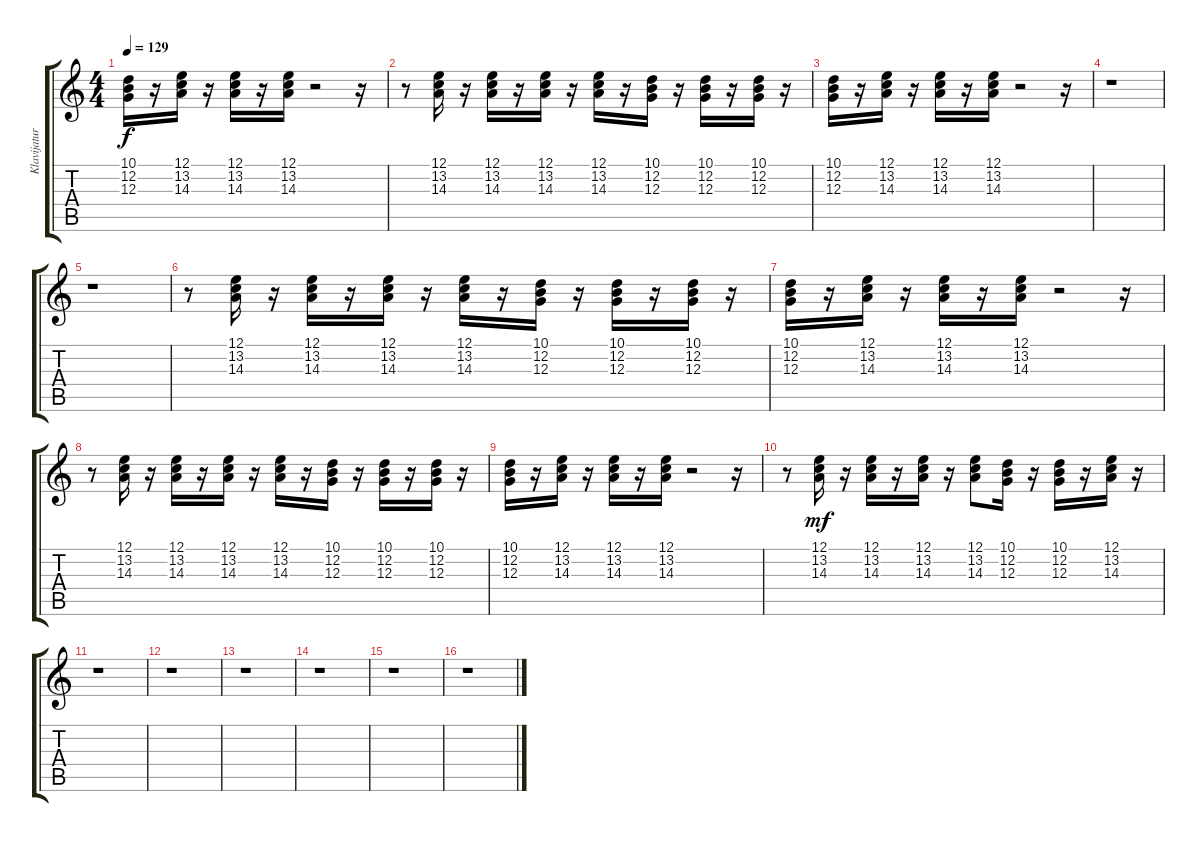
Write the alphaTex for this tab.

\track ("Klavijatura IV" "Klavijatur") {instrument electricpiano1}
\staff {score tabs}
\tuning (E4 B3 G3 D3 A2 E2) {hide}
\ts (4 4)
\tempo 129
\clef g2
\ks c
(10.1 12.2 12.3).16{dy f} r.16 (12.1 13.2 14.3).16 r.16 (12.1 13.2 14.3).16 r.16 (12.1 13.2 14.3).16 r.2 r.16 |
r.8 (12.1 13.2 14.3).16 r.16 (12.1 13.2 14.3).16 r.16 (12.1 13.2 14.3).16 r.16 (12.1 13.2 14.3).16 r.16 (10.1 12.2 12.3).16 r.16 (10.1 12.2 12.3).16 r.16 (10.1 12.2 12.3).16 r.16 |
(10.1 12.2 12.3).16 r.16 (12.1 13.2 14.3).16 r.16 (12.1 13.2 14.3).16 r.16 (12.1 13.2 14.3).16 r.2 r.16 |
r.1 |
r.1 |
r.8 (12.1 13.2 14.3).16 r.16 (12.1 13.2 14.3).16 r.16 (12.1 13.2 14.3).16 r.16 (12.1 13.2 14.3).16 r.16 (10.1 12.2 12.3).16 r.16 (10.1 12.2 12.3).16 r.16 (10.1 12.2 12.3).16 r.16 |
(10.1 12.2 12.3).16 r.16 (12.1 13.2 14.3).16 r.16 (12.1 13.2 14.3).16 r.16 (12.1 13.2 14.3).16 r.2 r.16 |
r.8 (12.1 13.2 14.3).16 r.16 (12.1 13.2 14.3).16 r.16 (12.1 13.2 14.3).16 r.16 (12.1 13.2 14.3).16 r.16 (10.1 12.2 12.3).16 r.16 (10.1 12.2 12.3).16 r.16 (10.1 12.2 12.3).16 r.16 |
(10.1 12.2 12.3).16 r.16 (12.1 13.2 14.3).16 r.16 (12.1 13.2 14.3).16 r.16 (12.1 13.2 14.3).16 r.2 r.16 |
r.8 (12.1 13.2 14.3).16{dy mf} r.16 (12.1 13.2 14.3).16 r.16 (12.1 13.2 14.3).16 r.16 (12.1 13.2 14.3).8 (10.1 12.2 12.3).16 r.16 (10.1 12.2 12.3).16 r.16 (12.1 13.2 14.3).16 r.16 |
r.1 |
r.1 |
r.1 |
r.1 |
r.1 |
r.1
